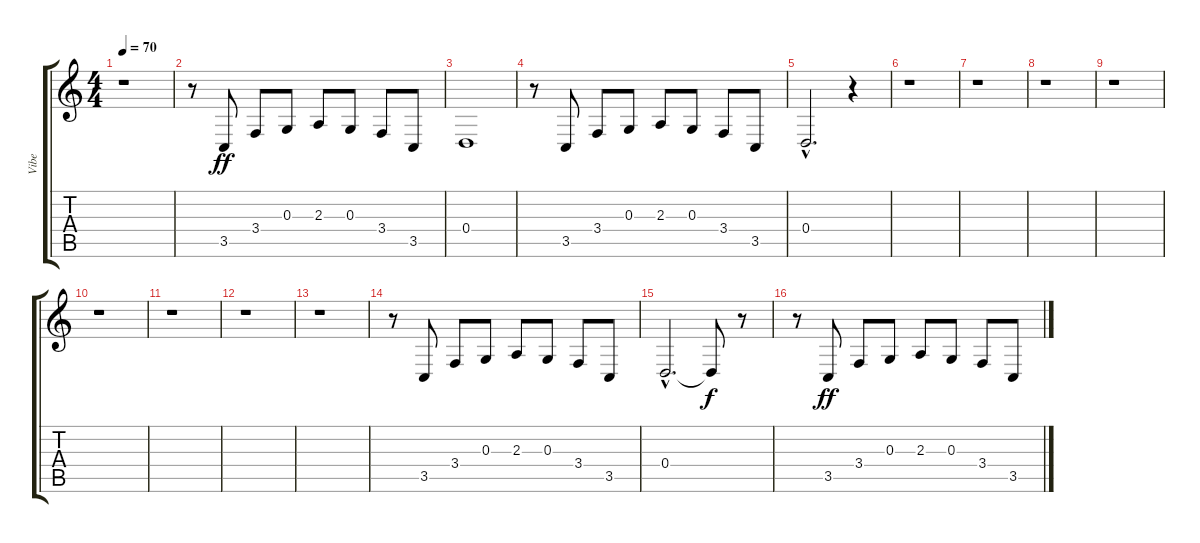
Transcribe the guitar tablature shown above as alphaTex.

\track ("Vibe                " "Vibe      ") {instrument vibraphone}
\staff {score tabs}
\tuning (E4 B3 G3 D3 A2 E2) {hide}
\ts (4 4)
\tempo 70
\clef g2
\ks c
r.1{dy ff} |
r.8 3.5.8 3.4.8 0.3.8 2.3.8 0.3.8 3.4.8 3.5.8 |
0.4.1 |
r.8 3.5.8 3.4.8 0.3.8 2.3.8 0.3.8 3.4.8 3.5.8 |
0.4{hac}.2{d} r.4 |
r.1 |
r.1 |
r.1 |
r.1 |
r.1 |
r.1 |
r.1 |
r.1 |
r.8 3.5.8 3.4.8 0.3.8 2.3.8 0.3.8 3.4.8 3.5.8 |
0.4{hac}.2{d} 0.4{t}.8{dy f} r.8 |
r.8 3.5.8{dy ff} 3.4.8 0.3.8 2.3.8 0.3.8 3.4.8 3.5.8
